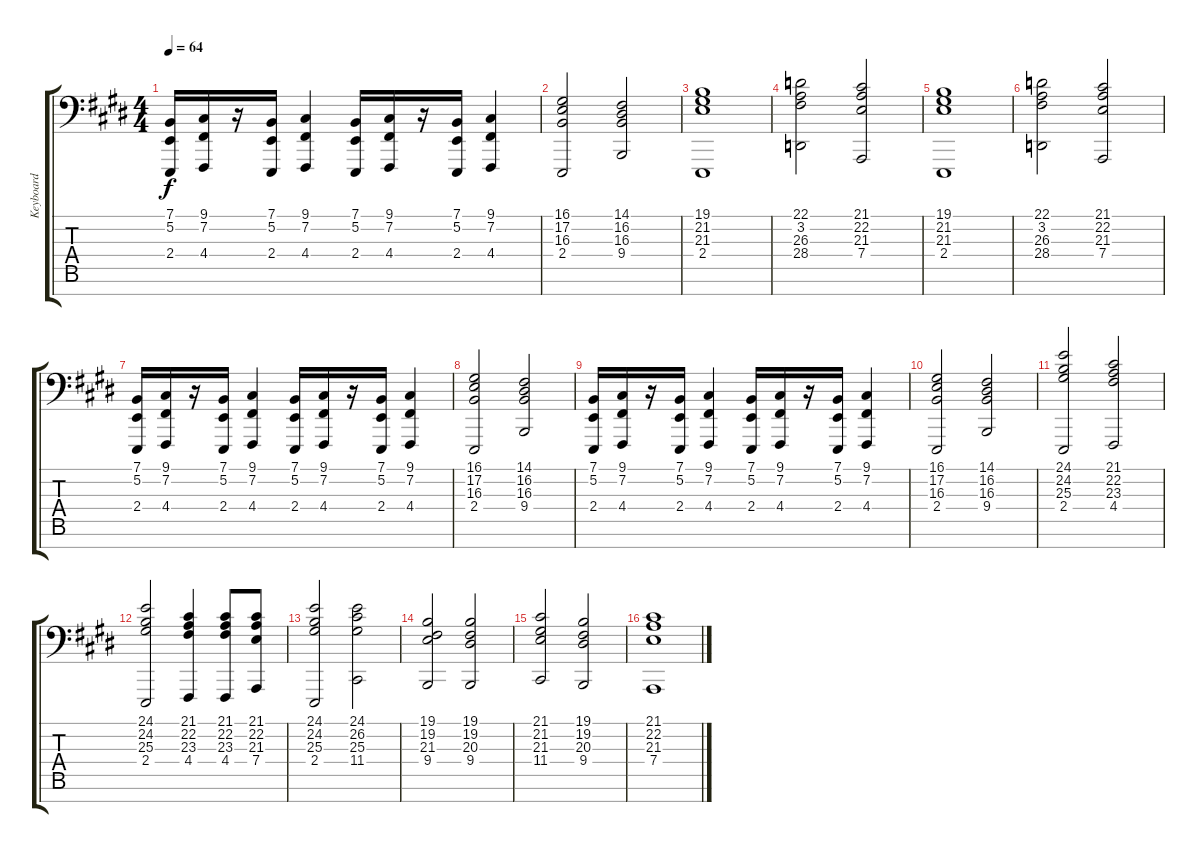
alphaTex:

\track ("Keyboard" "Keyboard") {instrument stringensemble1}
\staff {score tabs}
\tuning (E2 B1 G1 D1 A0 E0 B-1) {hide}
\ts (4 4)
\tempo 64
\clef f4
\ks e
(7.1 5.2 2.4).16{dy f} (9.1 7.2 4.4).16 r.16 (7.1 5.2 2.4).16 (9.1 7.2 4.4).4 (7.1 5.2 2.4).16 (9.1 7.2 4.4).16 r.16 (7.1 5.2 2.4).16 (9.1 7.2 4.4).4 |
(16.1 17.2 16.3 2.4).2 (14.1 16.2 16.3 9.4).2 |
(19.1 21.2 21.3 2.4).1 |
(22.1 3.2 26.3 28.4).2 (21.1 22.2 21.3 7.4).2 |
(19.1 21.2 21.3 2.4).1 |
(22.1 3.2 26.3 28.4).2 (21.1 22.2 21.3 7.4).2 |
(7.1 5.2 2.4).16 (9.1 7.2 4.4).16 r.16 (7.1 5.2 2.4).16 (9.1 7.2 4.4).4 (7.1 5.2 2.4).16 (9.1 7.2 4.4).16 r.16 (7.1 5.2 2.4).16 (9.1 7.2 4.4).4 |
(16.1 17.2 16.3 2.4).2 (14.1 16.2 16.3 9.4).2 |
(7.1 5.2 2.4).16 (9.1 7.2 4.4).16 r.16 (7.1 5.2 2.4).16 (9.1 7.2 4.4).4 (7.1 5.2 2.4).16 (9.1 7.2 4.4).16 r.16 (7.1 5.2 2.4).16 (9.1 7.2 4.4).4 |
(16.1 17.2 16.3 2.4).2 (14.1 16.2 16.3 9.4).2 |
(24.1 24.2 25.3 2.4).2{instrument choiraahs} (21.1 22.2 23.3 4.4).2 |
(24.1 24.2 25.3 2.4).2 (21.1 22.2 23.3 4.4).4 (21.1 22.2 23.3 4.4).8 (21.1 22.2 21.3 7.4).8 |
(24.1 24.2 25.3 2.4).2 (24.1 26.2 25.3 11.4).2 |
(19.1 19.2 21.3 9.4).2 (19.1 19.2 20.3 9.4).2 |
(21.1 21.2 21.3 11.4).2 (19.1 19.2 20.3 9.4).2 |
(21.1 22.2 21.3 7.4).1
